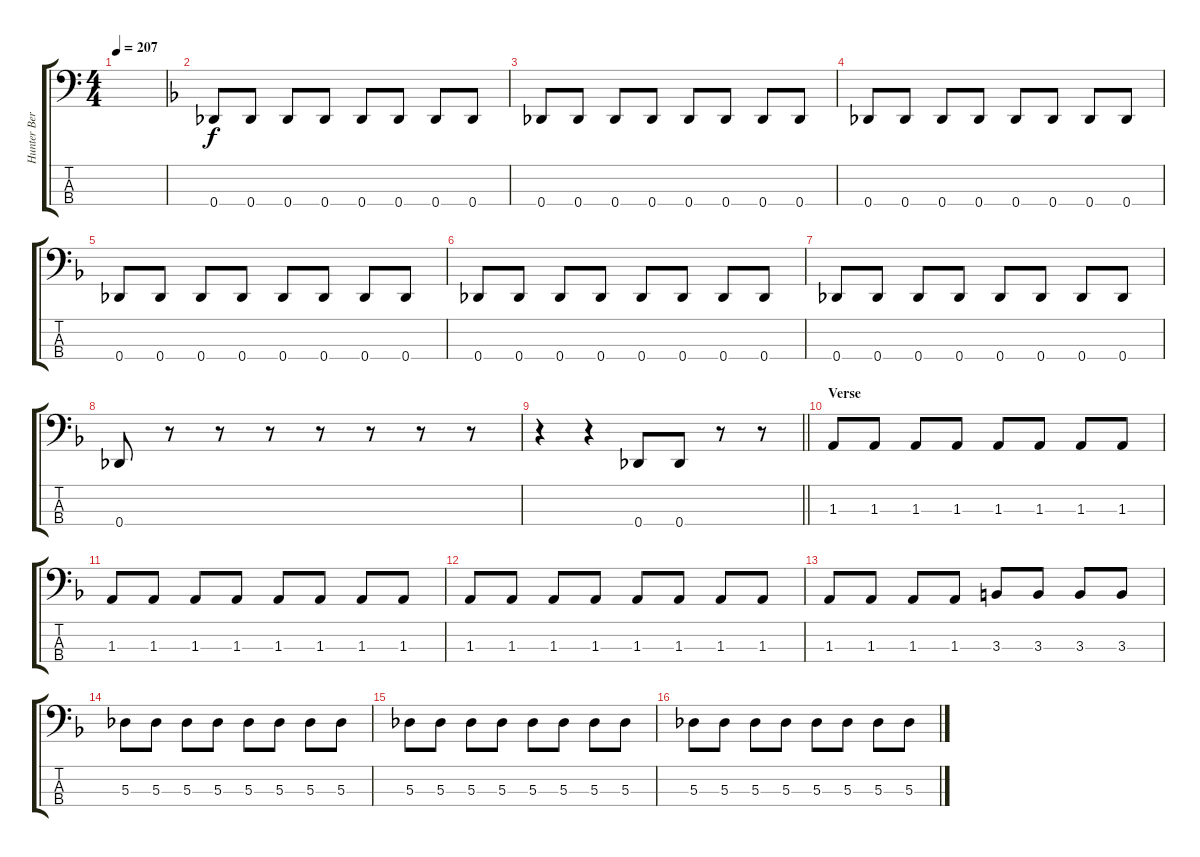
\track ("Hunter Bergan" "Hunter Ber") {instrument electricbasspick}
\staff {score tabs}
\tuning (Gb2 Db2 Ab1 Db1) {hide}
\ts (4 4)
\tempo 207
\clef f4
\ks c
|
\ks f
0.4.8 0.4.8 0.4.8 0.4.8 0.4.8 0.4.8 0.4.8 0.4.8 |
0.4.8 0.4.8 0.4.8 0.4.8 0.4.8 0.4.8 0.4.8 0.4.8 |
0.4.8 0.4.8 0.4.8 0.4.8 0.4.8 0.4.8 0.4.8 0.4.8 |
0.4.8 0.4.8 0.4.8 0.4.8 0.4.8 0.4.8 0.4.8 0.4.8 |
0.4.8 0.4.8 0.4.8 0.4.8 0.4.8 0.4.8 0.4.8 0.4.8 |
0.4.8 0.4.8 0.4.8 0.4.8 0.4.8 0.4.8 0.4.8 0.4.8 |
0.4.8 r.8 r.8 r.8 r.8 r.8 r.8 r.8 |
\barLineRight lightlight
r.4 r.4 0.4.8 0.4.8 r.8 r.8 |
\section ("" "Verse")
1.3.8 1.3.8 1.3.8 1.3.8 1.3.8 1.3.8 1.3.8 1.3.8 |
1.3.8 1.3.8 1.3.8 1.3.8 1.3.8 1.3.8 1.3.8 1.3.8 |
1.3.8 1.3.8 1.3.8 1.3.8 1.3.8 1.3.8 1.3.8 1.3.8 |
1.3.8 1.3.8 1.3.8 1.3.8 3.3.8 3.3.8 3.3.8 3.3.8 |
5.3.8 5.3.8 5.3.8 5.3.8 5.3.8 5.3.8 5.3.8 5.3.8 |
5.3.8 5.3.8 5.3.8 5.3.8 5.3.8 5.3.8 5.3.8 5.3.8 |
5.3.8 5.3.8 5.3.8 5.3.8 5.3.8 5.3.8 5.3.8 5.3.8
